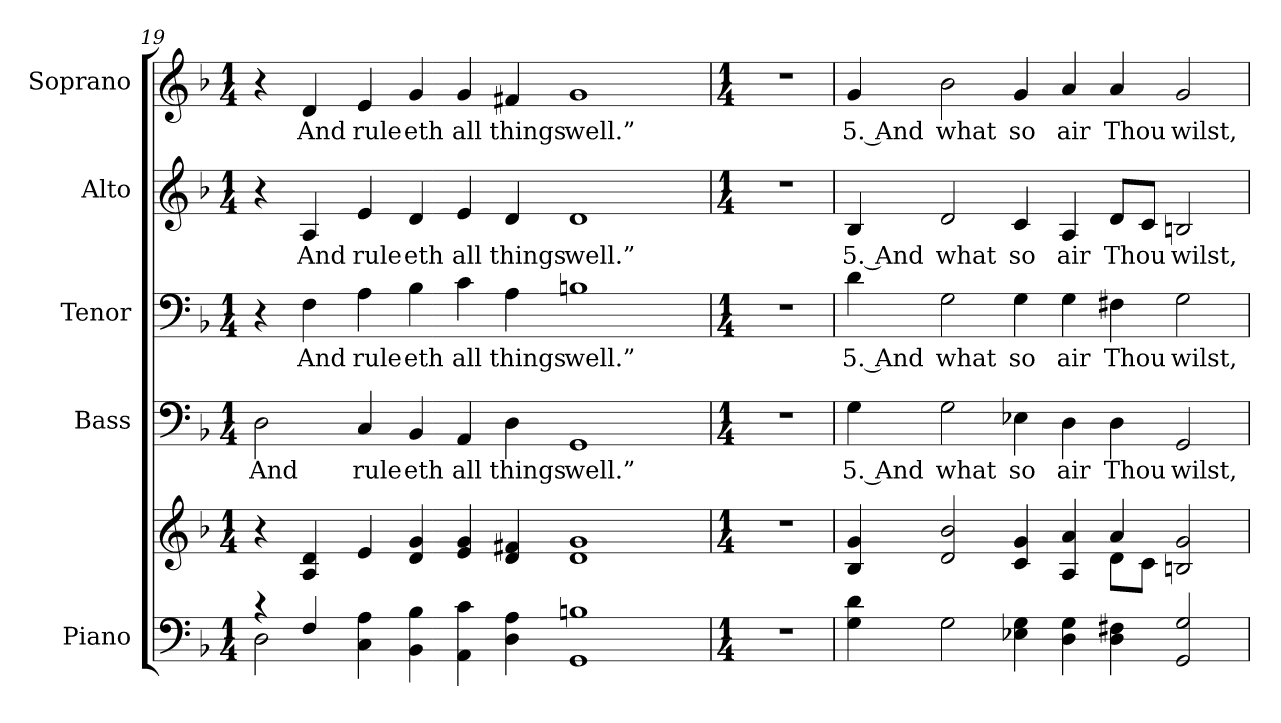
**kern	**kern	**kern	**text	**kern	**text	**kern	**text	**kern	**text
*part5	*part5	*part4	*part4	*part3	*part3	*part2	*part2	*part1	*part1
*staff6	*staff5	*staff4	*staff4	*staff3	*staff3	*staff2	*staff2	*staff1	*staff1
*I"Piano	*	*I"Bass	*	*I"Tenor	*	*I"Alto	*	*I"Soprano	*
*I'Pno.	*	*I'B.	*	*I'T.	*	*I'A.	*	*I'S.	*
!!LO:PB:g=z
*clefF4	*clefG2	*clefF4	*	*clefF4	*	*clefG2	*	*clefG2	*
*k[b-]	*k[b-]	*k[b-]	*	*k[b-]	*	*k[b-]	*	*k[b-]	*
*F:	*F:	*F:	*	*F:	*	*F:	*	*F:	*
*M1/4	*M1/4	*M1/4	*	*M1/4	*	*M1/4	*	*M1/4	*
=19	=19	=19	=19	=19	=19	=19	=19	=19	=19
*^	*	*	*	*	*	*	*	*	*
!	!	!	!	!LO:LY:b:color=#000000	!	!	!	!	!	!
4r	2Di\	4r	2Di\	And	4r	.	4r	.	4r	.
!	!	!	!	!	!	!LO:LY:b:color=#000000	!	!	!	!
!	!	!	!	!	!	!	!	!LO:LY:b:color=#000000	!	!
!	!	!	!	!	!	!	!	!	!	!LO:LY:b:color=#000000
4Fi/	.	4Ai/ 4di	.	.	4Fi\	And	4Ai/	And	4di/	And
!	!	!	!	!LO:LY:b:color=#000000	!	!	!	!	!	!
!	!	!	!	!	!	!LO:LY:b:color=#000000	!	!	!	!
!	!	!	!	!	!	!	!	!LO:LY:b:color=#000000	!	!
!	!	!	!	!	!	!	!	!	!	!LO:LY:b:color=#000000
4Ci\ 4Ai	4ryy	4ei/	4Ci/	rule	4Ai\	rule	4ei/	rule	4ei/	rule
!	!	!	!	!LO:LY:b:color=#000000	!	!	!	!	!	!
!	!	!	!	!	!	!LO:LY:b:color=#000000	!	!	!	!
!	!	!	!	!	!	!	!	!LO:LY:b:color=#000000	!	!
!	!	!	!	!	!	!	!	!	!	!LO:LY:b:color=#000000
4BB-i\ 4B-i	2.ryy	4di/ 4gi	4BB-i/	eth	4B-i\	eth	4di/	eth	4gi/	eth
!	!	!	!	!LO:LY:b:color=#000000	!	!	!	!	!	!
!	!	!	!	!	!	!LO:LY:b:color=#000000	!	!	!	!
!	!	!	!	!	!	!	!	!LO:LY:b:color=#000000	!	!
!	!	!	!	!	!	!	!	!	!	!LO:LY:b:color=#000000
4AAi\ 4ci	.	4ei/ 4gi	4AAi/	all	4ci\	all	4ei/	all	4gi/	all
!	!	!	!	!LO:LY:b:color=#000000	!	!	!	!	!	!
!	!	!	!	!	!	!LO:LY:b:color=#000000	!	!	!	!
!	!	!	!	!	!	!	!	!LO:LY:b:color=#000000	!	!
!	!	!	!	!	!	!	!	!	!	!LO:LY:b:color=#000000
4Di\ 4Ai	.	4di/ 4f#Xi	4Di\	things	4Ai\	things	4di/	things	4f#Xi/	things
!	!	!	!	!LO:LY:b:color=#000000	!	!	!	!	!	!
!	!	!	!	!	!	!LO:LY:b:color=#000000	!	!	!	!
!	!	!	!	!	!	!	!	!LO:LY:b:color=#000000	!	!
!	!	!	!	!	!	!	!	!	!	!LO:LY:b:color=#000000
1GGi 1Bni	2.ryy	1di 1gi	1GGi	well.”	1Bni	well.”	1di	well.”	1gi	well.”
.	4ryy	.	.	.	.	.	.	.	.	.
*v	*v	*	*	*	*	*	*	*	*	*
!!LO:PB:g=z
=20	=20	=20	=20	=20	=20	=20	=20	=20	=20
*M1/4	*M1/4	*M1/4	*	*M1/4	*	*M1/4	*	*M1/4	*
*^	*	*	*	*	*	*	*	*	*
!LO:N:vis=1	!	!LO:N:vis=1	!LO:N:vis=1	!	!LO:N:vis=1	!	!LO:N:vis=1	!	!LO:N:vis=1	!
*v	*v	*	*	*	*	*	*	*	*	*
4r	4r	4r	.	4r	.	4r	.	4r	.
!!LO:PB:g=z
=21	=21	=21	=21	=21	=21	=21	=21	=21	=21
*	*^	*	*	*	*	*	*	*	*
!	!	!	!	!LO:LY:b:color=#000000	!	!	!	!	!	!
!	!	!	!	!	!	!LO:LY:b:color=#000000	!	!	!	!
!	!	!	!	!	!	!	!	!LO:LY:b:color=#000000	!	!
!	!	!	!	!	!	!	!	!	!	!LO:LY:b:color=#000000
4Gi\ 4di	4B-i/ 4gi	1ryy	4Gi\	5. And	4di\	5. And	4B-i/	5. And	4gi/	5. And
!	!	!	!	!LO:LY:b:color=#000000	!	!	!	!	!	!
!	!	!	!	!	!	!LO:LY:b:color=#000000	!	!	!	!
!	!	!	!	!	!	!	!	!LO:LY:b:color=#000000	!	!
!	!	!	!	!	!	!	!	!	!	!LO:LY:b:color=#000000
2Gi\	2di/ 2b-i	.	2Gi\	what	2Gi\	what	2di/	what	2b-i\	what
!	!	!	!	!LO:LY:b:color=#000000	!	!	!	!	!	!
!	!	!	!	!	!	!LO:LY:b:color=#000000	!	!	!	!
!	!	!	!	!	!	!	!	!LO:LY:b:color=#000000	!	!
!	!	!	!	!	!	!	!	!	!	!LO:LY:b:color=#000000
4E-Xi\ 4Gi	4ci/ 4gi	.	4E-Xi\	so	4Gi\	so	4ci/	so	4gi/	so
!	!	!	!	!LO:LY:b:color=#000000	!	!	!	!	!	!
!	!	!	!	!	!	!LO:LY:b:color=#000000	!	!	!	!
!	!	!	!	!	!	!	!	!LO:LY:b:color=#000000	!	!
!	!	!	!	!	!	!	!	!	!	!LO:LY:b:color=#000000
4Di\ 4Gi	4Ai/ 4ai	4ryy	4Di\	air	4Gi\	air	4Ai/	air	4ai/	air
!	!	!	!	!LO:LY:b:color=#000000	!	!	!	!	!	!
!	!	!	!	!	!	!LO:LY:b:color=#000000	!	!	!	!
!	!	!	!	!	!	!	!	!LO:LY:b:color=#000000	!	!
!	!	!	!	!	!	!	!	!	!	!LO:LY:b:color=#000000
4Di\ 4F#Xi	4ai/	8di\L	4Di\	Thou	4F#Xi\	Thou	8di/L	Thou	4ai/	Thou
.	.	8ci\J	.	.	.	.	8ci/J	.	.	.
!	!	!	!	!LO:LY:b:color=#000000	!	!	!	!	!	!
!	!	!	!	!	!	!LO:LY:b:color=#000000	!	!	!	!
!	!	!	!	!	!	!	!	!LO:LY:b:color=#000000	!	!
!	!	!	!	!	!	!	!	!	!	!LO:LY:b:color=#000000
2GGi/ 2Gi	2Bni/ 2gi	2ryy	2GGi/	wilst,	2Gi\	wilst,	2Bni/	wilst,	2gi/	wilst,
*	*v	*v	*	*	*	*	*	*	*	*
=	=	=	=	=	=	=	=	=	=
*-	*-	*-	*-	*-	*-	*-	*-	*-	*-
